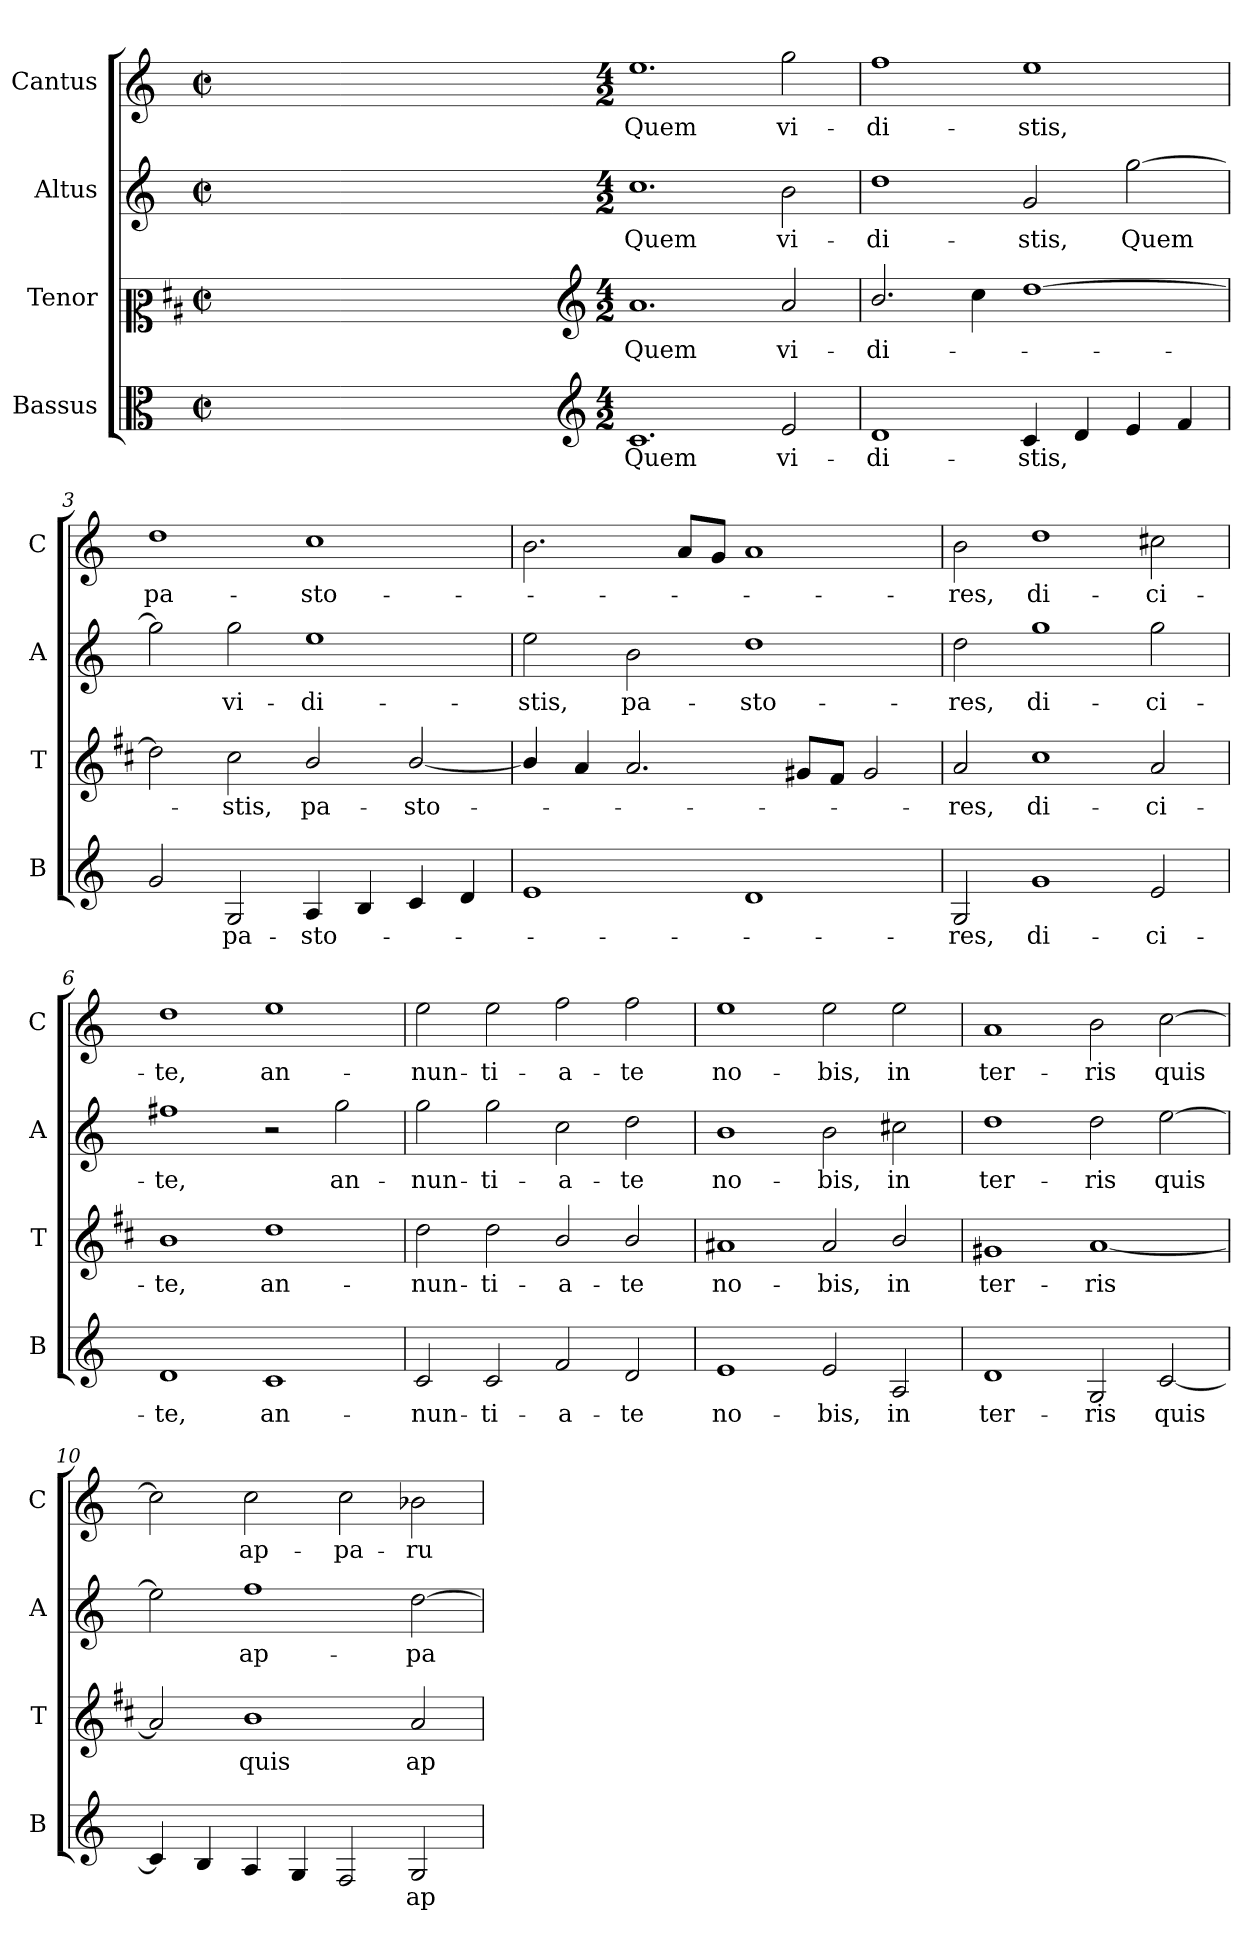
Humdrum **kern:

**kern	**text	**kern	**text	**kern	**text	**kern	**text
*part4	*part4	*part3	*part3	*part2	*part2	*part1	*part1
*staff4	*staff4	*staff3	*staff3	*staff2	*staff2	*staff1	*staff1
*I"Bassus	*	*I"Tenor	*	*I"Altus	*	*I"Cantus	*
*I'B	*	*I'T	*	*I'A	*	*I'C	*
*clefC3	*	*clefC2	*	*clefG2	*	*clefG2	*
*	*	*ITrd1c2	*	*	*	*	*
*k[]	*	*k[]	*	*k[]	*	*k[]	*
*C:	*	*C:	*	*C:	*	*C:	*
*M2/2	*	*M2/2	*	*M2/2	*	*M2/2	*
*met(c|)	*	*met(c|)	*	*met(c|)	*	*met(c|)	*
=	=	=	=	=	=	=	=
1ryy	.	1ryy	.	1ryy	.	1ryy	.
=1X-	=1X-	=1X-	=1X-	=1X-	=1X-	=1X-	=1X-
4ryy	.	4ryy	.	4ryy	.	4ryy	.
4ryy	.	4ryy	.	4ryy	.	4ryy	.
4ryy	.	4ryy	.	4ryy	.	4ryy	.
4ryy	.	4ryy	.	4ryy	.	4ryy	.
=1-	=1-	=1-	=1-	=1-	=1-	=1-	=1-
*clefG2	*	*clefG2	*	*	*	*	*
*M4/2	*	*M4/2	*	*M4/2	*	*M4/2	*
!	!LO:LY:b	!	!LO:LY:b	!	!LO:LY:b	!	!LO:LY:b
1.c	Quem	1.g	Quem	1.cc	Quem	1.ee	Quem
!	!LO:LY:b	!	!LO:LY:b	!	!LO:LY:b	!	!LO:LY:b
2e/	vi-	2g/	vi-	2b\	vi-	2gg\	vi-
=2	=2	=2	=2	=2	=2	=2	=2
!	!LO:LY:b	!	!LO:LY:b	!	!LO:LY:b	!	!LO:LY:b
1d	-di-	2.a/	-di-	1dd	-di-	1ff	-di-
.	.	4b\	.	.	.	.	.
!	!LO:LY:b	!	!	!	!LO:LY:b	!	!LO:LY:b
4c/	-stis,	[1cc	.	2g/	-stis,	1ee	-stis,
4d/	.	.	.	.	.	.	.
!	!	!	!	!	!LO:LY:b	!	!
4e/	.	.	.	[2gg\	Quem	.	.
4f/	.	.	.	.	.	.	.
=3	=3	=3	=3	=3	=3	=3	=3
!	!	!	!	!	!	!	!LO:LY:b
2g/	.	2cc\]	.	2gg\]	.	1dd	pa-
!	!LO:LY:b	!	!LO:LY:b	!	!LO:LY:b	!	!
2G/	pa-	2b\	-stis,	2gg\	vi-	.	.
!	!LO:LY:b	!	!LO:LY:b	!	!LO:LY:b	!	!LO:LY:b
4A/	-sto-	2a/	pa-	1ee	-di-	1cc	-sto-
4B/	.	.	.	.	.	.	.
!	!	!	!LO:LY:b	!	!	!	!
4c/	.	[2a/	-sto-	.	.	.	.
4d/	.	.	.	.	.	.	.
=4	=4	=4	=4	=4	=4	=4	=4
!	!	!	!	!	!LO:LY:b	!	!
1e	.	4a/]	.	2ee\	-stis,	2.b\	.
.	.	4g/	.	.	.	.	.
!	!	!	!	!	!LO:LY:b	!	!
.	.	2.g/	.	2b\	pa-	.	.
.	.	.	.	.	.	8a/L	.
.	.	.	.	.	.	8g/J	.
!	!	!	!	!	!LO:LY:b	!	!
1d	.	.	.	1dd	-sto-	1a	.
.	.	8f#X/L	.	.	.	.	.
.	.	8e/J	.	.	.	.	.
.	.	2f#/	.	.	.	.	.
=5	=5	=5	=5	=5	=5	=5	=5
!	!LO:LY:b	!	!LO:LY:b	!	!LO:LY:b	!	!LO:LY:b
2G/	-res,	2g/	-res,	2dd\	-res,	2b\	-res,
!	!LO:LY:b	!	!LO:LY:b	!	!LO:LY:b	!	!LO:LY:b
1g	di-	1b	di-	1gg	di-	1dd	di-
!	!LO:LY:b	!	!LO:LY:b	!	!LO:LY:b	!	!LO:LY:b
2e/	-ci-	2g/	-ci-	2gg\	-ci-	2cc#X\	-ci-
!!LO:LB:g=z
=6	=6	=6	=6	=6	=6	=6	=6
!	!LO:LY:b	!	!LO:LY:b	!	!LO:LY:b	!	!LO:LY:b
1d	-te,	1a	-te,	1ff#X	-te,	1dd	-te,
!	!LO:LY:b	!	!LO:LY:b	!	!	!	!LO:LY:b
1c	an-	1cc	an-	2r	.	1ee	an-
!	!	!	!	!	!LO:LY:b	!	!
.	.	.	.	2gg\	an-	.	.
=7	=7	=7	=7	=7	=7	=7	=7
!	!LO:LY:b	!	!LO:LY:b	!	!LO:LY:b	!	!LO:LY:b
2c/	-nun-	2cc\	-nun-	2gg\	-nun-	2ee\	-nun-
!	!LO:LY:b	!	!LO:LY:b	!	!LO:LY:b	!	!LO:LY:b
2c/	-ti-	2cc\	-ti-	2gg\	-ti-	2ee\	-ti-
!	!LO:LY:b	!	!LO:LY:b	!	!LO:LY:b	!	!LO:LY:b
2f/	-a-	2a/	-a-	2cc\	-a-	2ff\	-a-
!	!LO:LY:b	!	!LO:LY:b	!	!LO:LY:b	!	!LO:LY:b
2d/	-te	2a/	-te	2dd\	-te	2ff\	-te
=8	=8	=8	=8	=8	=8	=8	=8
!	!LO:LY:b	!	!LO:LY:b	!	!LO:LY:b	!	!LO:LY:b
1e	no-	1g#X	no-	1b	no-	1ee	no-
!	!LO:LY:b	!	!LO:LY:b	!	!LO:LY:b	!	!LO:LY:b
2e/	-bis,	2g#/	-bis,	2b\	-bis,	2ee\	-bis,
!	!LO:LY:b	!	!LO:LY:b	!	!LO:LY:b	!	!LO:LY:b
2A/	in	2a/	in	2cc#X\	in	2ee\	in
=9	=9	=9	=9	=9	=9	=9	=9
!	!LO:LY:b	!	!LO:LY:b	!	!LO:LY:b	!	!LO:LY:b
1d	ter-	1f#X	ter-	1dd	ter-	1a	ter-
!	!LO:LY:b	!	!LO:LY:b	!	!LO:LY:b	!	!LO:LY:b
2G/	-ris	[1g	-ris	2dd\	-ris	2b\	-ris
!	!LO:LY:b	!	!	!	!LO:LY:b	!	!LO:LY:b
[2c/	quis	.	.	[2ee\	quis	[2cc\	quis
=10	=10	=10	=10	=10	=10	=10	=10
4c/]	.	2g/]	.	2ee\]	.	2cc\]	.
4B/	.	.	.	.	.	.	.
!	!	!	!LO:LY:b	!	!LO:LY:b	!	!LO:LY:b
4A/	.	1a	quis	1ff	ap-	2cc\	ap-
4G/	.	.	.	.	.	.	.
!	!	!	!	!	!	!	!LO:LY:b
2F/	.	.	.	.	.	2cc\	-pa-
!	!LO:LY:b	!	!LO:LY:b	!	!LO:LY:b	!	!LO:LY:b
2G/	ap-	2g/	ap-	[2dd\	-pa-	2b-X\	-ru-
=	=	=	=	=	=	=	=
*-	*-	*-	*-	*-	*-	*-	*-
